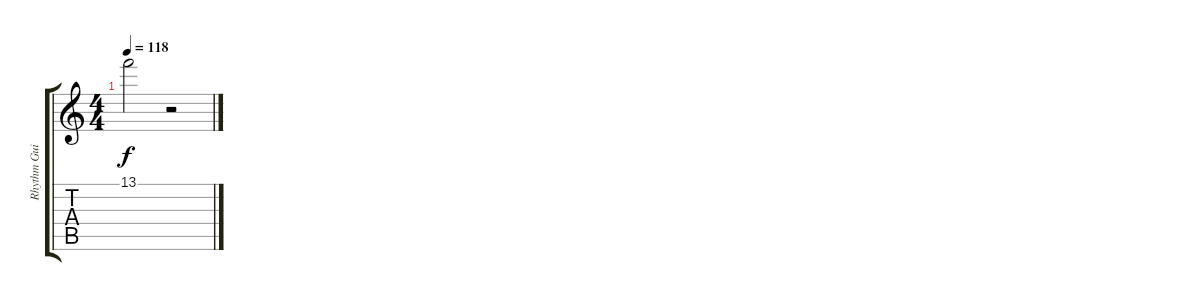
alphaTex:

\track ("Rhythm Guitar" "Rhythm Gui") {instrument distortionguitar}
\staff {score tabs}
\tuning (E4 B3 G3 D3 A2 E2) {hide}
\ts (4 4)
\tempo 118
\clef g2
\ks c
13.1.2{dy f} r.2
